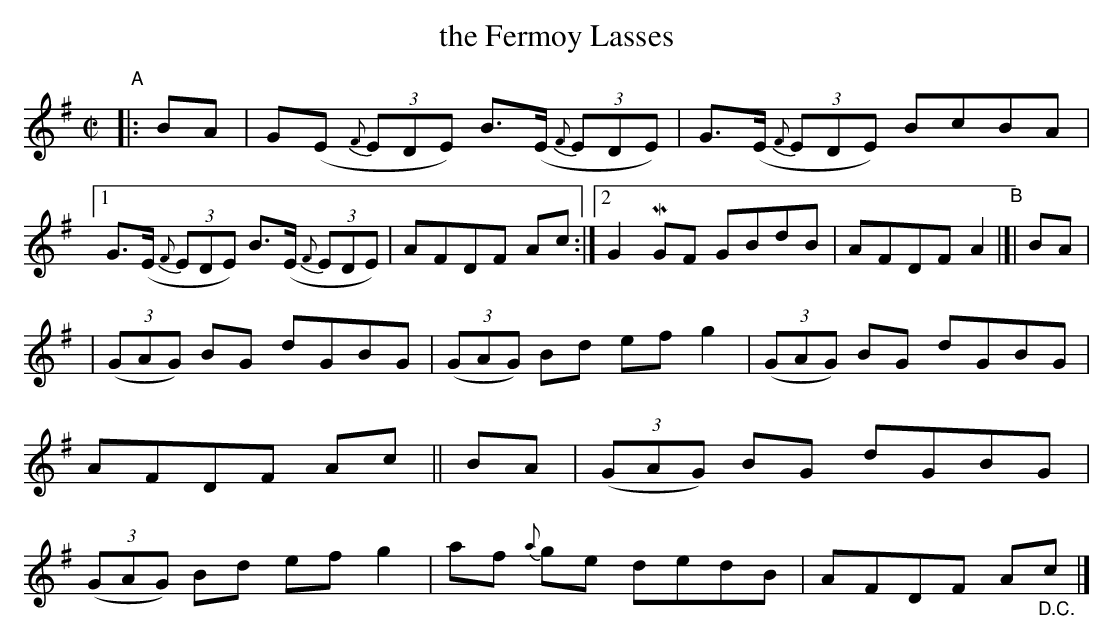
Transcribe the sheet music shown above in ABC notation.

X:1
T: the Fermoy Lasses
M: C|
L: 1/8
K: Em	% and G
"^A"|:\
BA | G(E (3{F}EDE) B>(E (3{F}EDE) | G>(E (3{F}EDE) BcBA \
|[1 G>(E (3{F}EDE) B>(E (3{F}EDE) | AFDF Ac :|[2 G2MGF GBdB | AFDF A2 "^B"|[| BA |
| (3(GAG) BG dGBG | (3(GAG) Bd efg2 | (3(GAG) BG dGBG | AFDF Ac \
||  BA  | (3(GAG) BG dGBG | (3(GAG) Bd efg2 | af {a}ge dedB | AFDF A"_D.C."c |]
